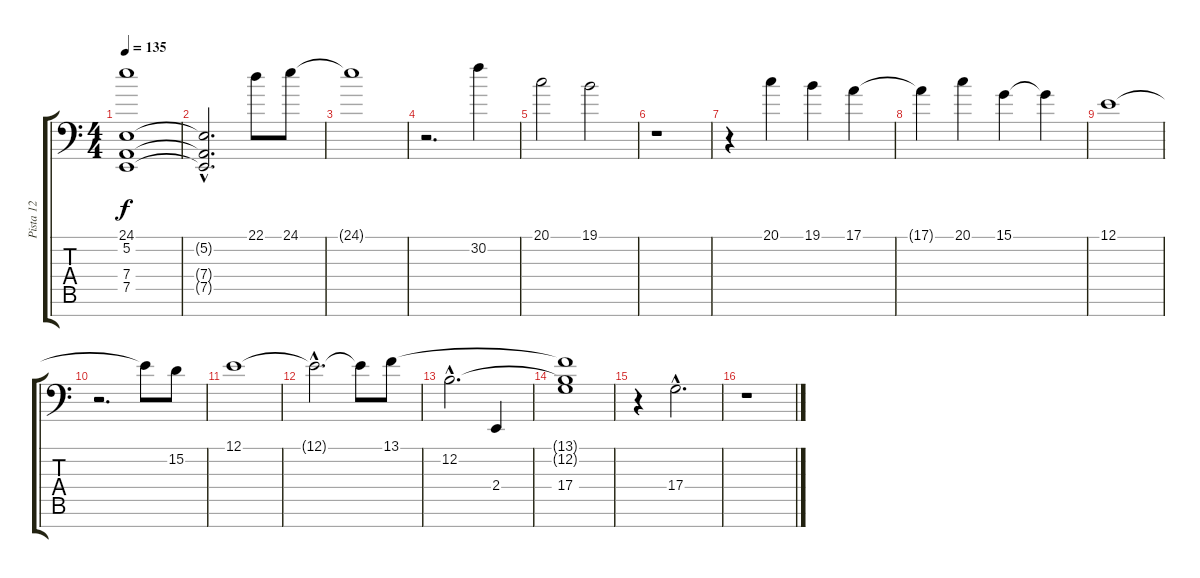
\track ("Pista 12" "Pista 12") {instrument acousticgrandpiano}
\staff {score tabs}
\tuning (E3 B2 G2 D2 A1 E1 B0) {hide}
\ts (4 4)
\tempo 135
\clef f4
\ks c
(24.1 5.2 7.4 7.5).1{dy f} |
(5.2{hac t} 7.4{hac t} 7.5{hac t}).2{d} 22.1.8 24.1.8 |
24.1{t}.1 |
r.2{d} 30.2.4 |
20.1.2 19.1.2 |
r.1 |
r.4 20.1.4 19.1.4 17.1.4 |
17.1{t}.4 20.1.4 15.1.4 15.1{t}.4 |
12.1.1 |
r.2{d} 12.1{t}.8 15.2.8 |
12.1.1 |
12.1{hac t}.2{d} 12.1{t}.8 13.1.8 |
12.2{hac}.2{d} 2.4.4 |
(13.1{t} 12.2{t} 17.4).1 |
r.4 17.4{hac}.2{d} |
r.1
